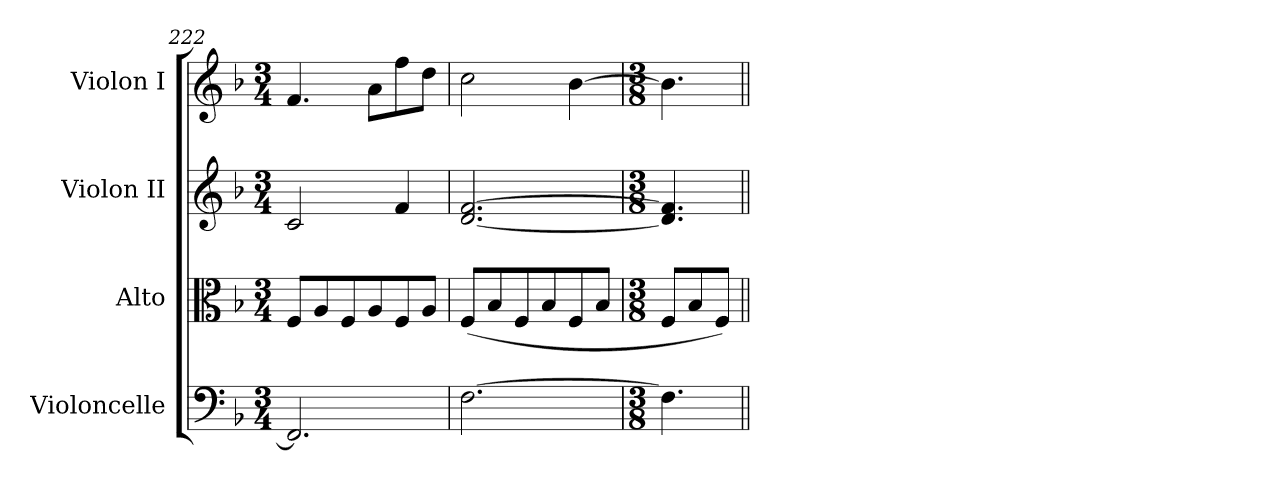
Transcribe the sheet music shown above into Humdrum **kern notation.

**kern	**kern	**kern	**kern
*part4	*part3	*part2	*part1
*staff4	*staff3	*staff2	*staff1
*I"Violoncelle	*I"Alto	*I"Violon II	*I"Violon I
*I'Vc.	*I'Alt.	*I'Vln. II	*I'Vln. I
*clefF4	*clefC3	*clefG2	*clefG2
*k[b-]	*k[b-]	*k[b-]	*k[b-]
*F:	*F:	*F:	*F:
*M3/4	*M3/4	*M3/4	*M3/4
=222	=222	=222	=222
2.FF/]	8F/L	2c/	4.f/
.	8A/	.	.
.	8F/	.	.
.	8A/	.	8a\L
.	8F/	4f/	8ff\
.	8A/J	.	8dd\J
=223	=223	=223	=223
[>2.F\	(8F/L	[>2.f/ [<2.d/	2cc\
.	8B-/	.	.
.	8F/	.	.
.	8B-/	.	.
.	8F/	.	[>4b-\
.	8B-/J	.	.
=224	=224	=224	=224
*M3/8	*M3/8	*M3/8	*M3/8
4.F\]	8F/L	4.f/] 4.d/]	4.b-\]
.	8B-/	.	.
.	8F/J)	.	.
=||	=||	=||	=||
*-	*-	*-	*-
